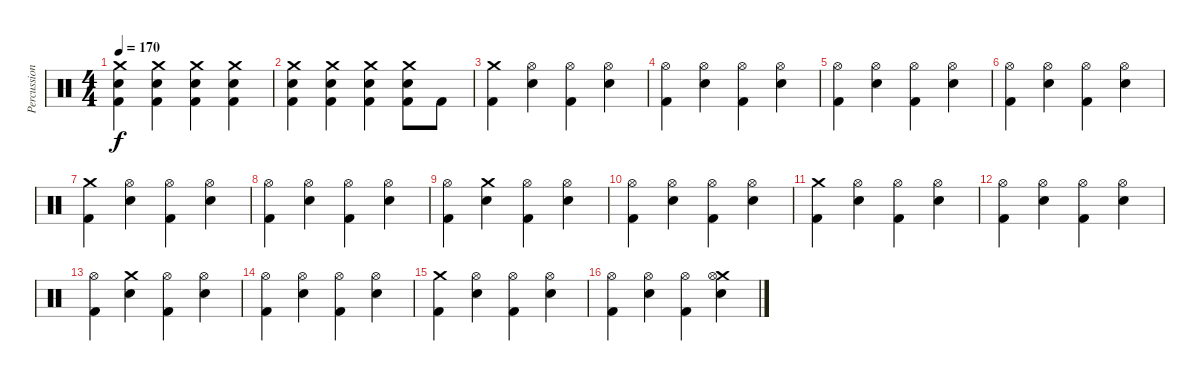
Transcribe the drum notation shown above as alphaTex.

\track ("Percussion" "Percussion") {instrument percussion}
\staff {score}
\articulation defaults
\ts (4 4)
\tempo 170
\clef neutral
\ks c
("Crash medium (hit)" "Electric Snare (hit)" "Kick (hit) 2").4{dy f} ("Crash medium (hit)" "Electric Snare (hit)" "Kick (hit) 2").4 ("Crash medium (hit)" "Electric Snare (hit)" "Kick (hit) 2").4 ("Crash medium (hit)" "Electric Snare (hit)" "Kick (hit) 2").4 |
("Crash medium (hit)" "Electric Snare (hit)" "Kick (hit) 2").4 ("Crash medium (hit)" "Electric Snare (hit)" "Kick (hit) 2").4 ("Crash medium (hit)" "Electric Snare (hit)" "Kick (hit) 2").4 ("Crash medium (hit)" "Electric Snare (hit)" "Kick (hit) 2").8 "Kick (hit) 2".8 |
("Crash medium (hit)" "Kick (hit) 2").4 ("Hi-Hat (open)" "Electric Snare (hit)").4 ("Hi-Hat (open)" "Kick (hit) 2").4 ("Hi-Hat (open)" "Electric Snare (hit)").4 |
("Hi-Hat (open)" "Kick (hit) 2").4 ("Hi-Hat (open)" "Electric Snare (hit)").4 ("Hi-Hat (open)" "Kick (hit) 2").4 ("Hi-Hat (open)" "Electric Snare (hit)").4 |
("Hi-Hat (open)" "Kick (hit) 2").4 ("Hi-Hat (open)" "Electric Snare (hit)").4 ("Hi-Hat (open)" "Kick (hit) 2").4 ("Hi-Hat (open)" "Electric Snare (hit)").4 |
("Hi-Hat (open)" "Kick (hit) 2").4 ("Hi-Hat (open)" "Electric Snare (hit)").4 ("Hi-Hat (open)" "Kick (hit) 2").4 ("Hi-Hat (open)" "Electric Snare (hit)").4 |
("Crash medium (hit)" "Kick (hit) 2").4 ("Hi-Hat (open)" "Electric Snare (hit)").4 ("Hi-Hat (open)" "Kick (hit) 2").4 ("Hi-Hat (open)" "Electric Snare (hit)").4 |
("Hi-Hat (open)" "Kick (hit) 2").4 ("Hi-Hat (open)" "Electric Snare (hit)").4 ("Hi-Hat (open)" "Kick (hit) 2").4 ("Hi-Hat (open)" "Electric Snare (hit)").4 |
("Hi-Hat (open)" "Kick (hit) 2").4 ("Crash medium (hit)" "Electric Snare (hit)").4 ("Hi-Hat (open)" "Kick (hit) 2").4 ("Hi-Hat (open)" "Electric Snare (hit)").4 |
("Hi-Hat (open)" "Kick (hit) 2").4 ("Hi-Hat (open)" "Electric Snare (hit)").4 ("Hi-Hat (open)" "Kick (hit) 2").4 ("Hi-Hat (open)" "Electric Snare (hit)").4 |
("Crash medium (hit)" "Kick (hit) 2").4 ("Hi-Hat (open)" "Electric Snare (hit)").4 ("Hi-Hat (open)" "Kick (hit) 2").4 ("Hi-Hat (open)" "Electric Snare (hit)").4 |
("Hi-Hat (open)" "Kick (hit) 2").4 ("Hi-Hat (open)" "Electric Snare (hit)").4 ("Hi-Hat (open)" "Kick (hit) 2").4 ("Hi-Hat (open)" "Electric Snare (hit)").4 |
("Hi-Hat (open)" "Kick (hit) 2").4 ("Crash medium (hit)" "Electric Snare (hit)").4 ("Hi-Hat (open)" "Kick (hit) 2").4 ("Hi-Hat (open)" "Electric Snare (hit)").4 |
("Hi-Hat (open)" "Kick (hit) 2").4 ("Hi-Hat (open)" "Electric Snare (hit)").4 ("Hi-Hat (open)" "Kick (hit) 2").4 ("Hi-Hat (open)" "Electric Snare (hit)").4 |
("Crash medium (hit)" "Kick (hit) 2").4 ("Hi-Hat (open)" "Electric Snare (hit)").4 ("Hi-Hat (open)" "Kick (hit) 2").4 ("Hi-Hat (open)" "Electric Snare (hit)").4 |
("Hi-Hat (open)" "Kick (hit) 2").4 ("Hi-Hat (open)" "Electric Snare (hit)").4 ("Hi-Hat (open)" "Kick (hit) 2").4 ("Crash medium (hit)" "Hi-Hat (open)" "Electric Snare (hit)").4
